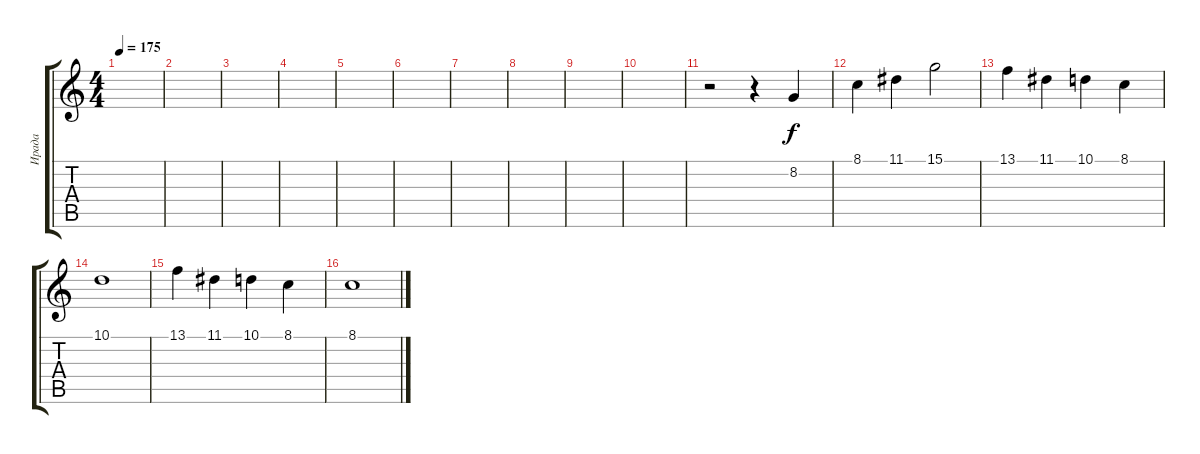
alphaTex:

\track ("Ирада" "Ирада") {instrument brightacousticpiano}
\staff {score tabs}
\tuning (E4 B3 G3 D3 A2 E2) {hide}
\ts (4 4)
\tempo 175
\clef g2
\ks c
|
|
|
|
|
|
|
|
|
|
r.2 r.4 8.2.4 |
8.1.4 11.1.4 15.1.2 |
13.1.4 11.1.4 10.1.4 8.1.4 |
10.1.1 |
13.1.4 11.1.4 10.1.4 8.1.4 |
8.1.1
